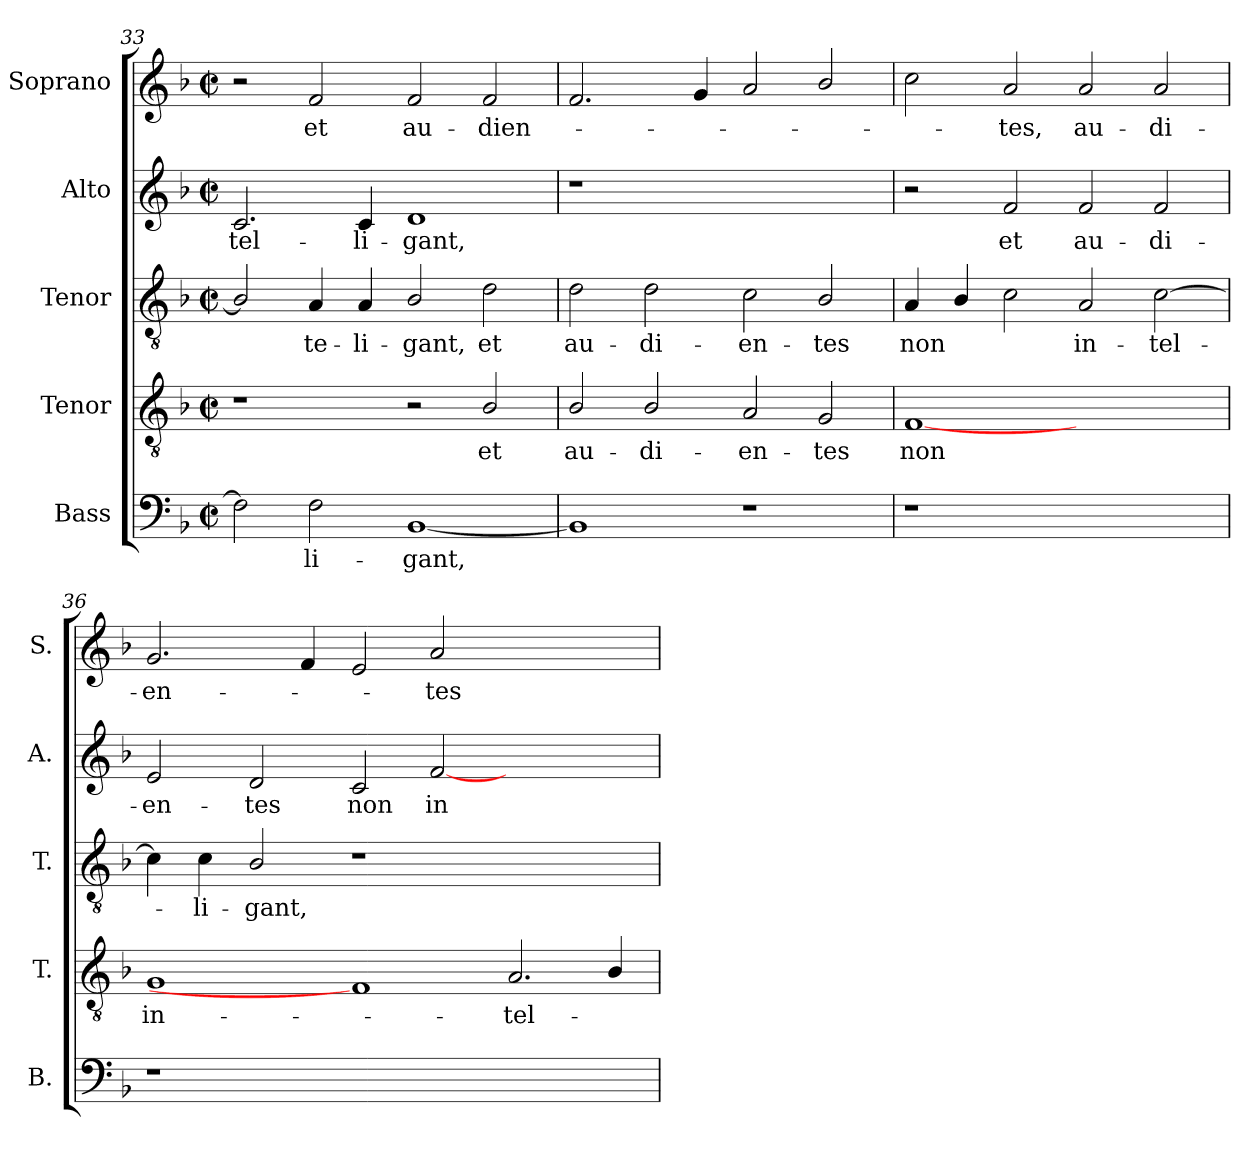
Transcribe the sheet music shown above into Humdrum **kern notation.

**kern	**text	**kern	**text	**kern	**text	**kern	**text	**kern	**text
*part5	*part5	*part4	*part4	*part3	*part3	*part2	*part2	*part1	*part1
*staff5	*staff5	*staff4	*staff4	*staff3	*staff3	*staff2	*staff2	*staff1	*staff1
*I"Bass	*	*I"Tenor	*	*I"Tenor	*	*I"Alto	*	*I"Soprano	*
*I'B.	*	*I'T.	*	*I'T.	*	*I'A.	*	*I'S.	*
*clefF4	*	*clefGv2	*	*clefGv2	*	*clefG2	*	*clefG2	*
*	*	*ITrd7c12	*	*ITrd7c12	*	*	*	*	*
*k[b-]	*	*k[b-]	*	*k[b-]	*	*k[b-]	*	*k[b-]	*
*F:	*	*F:	*	*F:	*	*F:	*	*F:	*
*M2/2	*	*M2/2	*	*M2/2	*	*M2/2	*	*M2/2	*
*met(c|)	*	*met(c|)	*	*met(c|)	*	*met(c|)	*	*met(c|)	*
=33	=33	=33	=33	=33	=33	=33	=33	=33	=33
!	!	!	!	!	!	!	!LO:LY:b:color=#000000	!	!
2Fi\]	.	1r	.	2BB-i/]	.	2.ci/	-tel-	2r	.
!	!LO:LY:b:color=#000000	!	!	!	!	!	!	!	!
!	!	!	!	!	!LO:LY:b:color=#000000	!	!	!	!
!	!	!	!	!	!	!	!	!	!LO:LY:b:color=#000000
2Fi\	-li-	.	.	4AAi/	-te-	.	.	2fi/	et
!	!	!	!	!	!LO:LY:b:color=#000000	!	!	!	!
!	!	!	!	!	!	!	!LO:LY:b:color=#000000	!	!
.	.	.	.	4AAi/	-li-	4ci/	-li-	.	.
!	!LO:LY:b:color=#000000	!	!	!	!	!	!	!	!
!	!	!	!	!	!LO:LY:b:color=#000000	!	!	!	!
!	!	!	!	!	!	!	!LO:LY:b:color=#000000	!	!
!	!	!	!	!	!	!	!	!	!LO:LY:b:color=#000000
[1BB-i	-gant,	2r	.	2BB-i/	-gant,	1di	-gant,	2fi/	au-
!	!	!	!LO:LY:b:color=#000000	!	!	!	!	!	!
!	!	!	!	!	!LO:LY:b:color=#000000	!	!	!	!
!	!	!	!	!	!	!	!	!	!LO:LY:b:color=#000000
.	.	2BB-i/	et	2Di\	et	.	.	2fi/	-dien-
=34	=34	=34	=34	=34	=34	=34	=34	=34	=34
!	!	!	!LO:LY:b:color=#000000	!	!	!	!	!	!
!	!	!	!	!	!LO:LY:b:color=#000000	!LO:N:vis=1	!	!	!
1BB-i]	.	2BB-i/	au-	2Di\	au-	1r	.	2.fi/	.
!	!	!	!LO:LY:b:color=#000000	!	!	!	!	!	!
!	!	!	!	!	!LO:LY:b:color=#000000	!	!	!	!
.	.	2BB-i/	-di-	2Di\	-di-	.	.	.	.
.	.	.	.	.	.	.	.	4gi/	.
!	!	!	!LO:LY:b:color=#000000	!	!	!	!	!	!
!	!	!	!	!	!LO:LY:b:color=#000000	!	!	!	!
1r	.	2AAi/	-en-	2Ci\	-en-	1ryy	.	2ai/	.
!	!	!	!LO:LY:b:color=#000000	!	!	!	!	!	!
!	!	!	!	!	!LO:LY:b:color=#000000	!	!	!	!
.	.	2GGi/	-tes	2BB-i/	-tes	.	.	2b-i/	.
!!LO:PB:g=z
=35	=35	=35	=35	=35	=35	=35	=35	=35	=35
!LO:N:vis=1	!	!	!	!	!	!	!	!	!
!	!	!	!LO:LY:b:color=#000000	!	!	!	!	!	!
!	!	!	!	!	!LO:LY:b:color=#000000	!	!	!	!
1r	.	[1FFi	non	4AAi/	non	2r	.	2cci\	.
.	.	.	.	4BB-i/	.	.	.	.	.
!	!	!	!	!	!	!	!LO:LY:b:color=#000000	!	!
!	!	!	!	!	!	!	!	!	!LO:LY:b:color=#000000
.	.	.	.	2Ci\	.	2fi/	et	2ai/	-tes,
!	!	!	!	!	!LO:LY:b:color=#000000	!	!	!	!
!	!	!	!	!	!	!	!LO:LY:b:color=#000000	!	!
!	!	!	!	!	!	!	!	!	!LO:LY:b:color=#000000
1ryy	.	1ryy	.	2AAi/	in-	2fi/	au-	2ai/	au-
!	!	!	!	!	!LO:LY:b:color=#000000	!	!	!	!
!	!	!	!	!	!	!	!LO:LY:b:color=#000000	!	!
!	!	!	!	!	!	!	!	!	!LO:LY:b:color=#000000
.	.	.	.	[2Ci\	-tel-	2fi/	-di-	2ai/	-di-
=36	=36	=36	=36	=36	=36	=36	=36	=36	=36
!LO:N:vis=1	!	!	!	!	!	!	!	!	!
!	!	!	!LO:LY:b:color=#000000	!	!	!	!	!	!
!	!	!	!	!	!	!	!LO:LY:b:color=#000000	!	!
!	!	!	!	!	!	!	!	!	!LO:LY:b:color=#000000
1r	.	1GGi	in-	4Ci\]	.	2ei/	-en-	2.gi/	-en-
!	!	!	!	!	!LO:LY:b:color=#000000	!	!	!	!
.	.	.	.	4Ci\	-li-	.	.	.	.
!	!	!	!	!	!LO:LY:b:color=#000000	!	!	!	!
!	!	!	!	!	!	!	!LO:LY:b:color=#000000	!	!
.	.	.	.	2BB-i/	-gant,	2di/	-tes	.	.
.	.	.	.	.	.	.	.	4fi/	.
!	!	!	!	!	!	!	!LO:LY:b:color=#000000	!	!
0ryy	.	1FFi]	.	1r	.	2ci/	non	2ei/	.
!	!	!	!	!	!	!	!LO:LY:b:color=#000000	!	!
!	!	!	!	!	!	!	!	!	!LO:LY:b:color=#000000
.	.	.	.	.	.	[2fi/	in-	2ai/	-tes
!	!	!	!LO:LY:b:color=#000000	!	!	!	!	!	!
.	.	2.AAi/	-tel-	1ryy	.	1ryy	.	1ryy	.
.	.	4BB-i/	.	.	.	.	.	.	.
=	=	=	=	=	=	=	=	=	=
*-	*-	*-	*-	*-	*-	*-	*-	*-	*-
